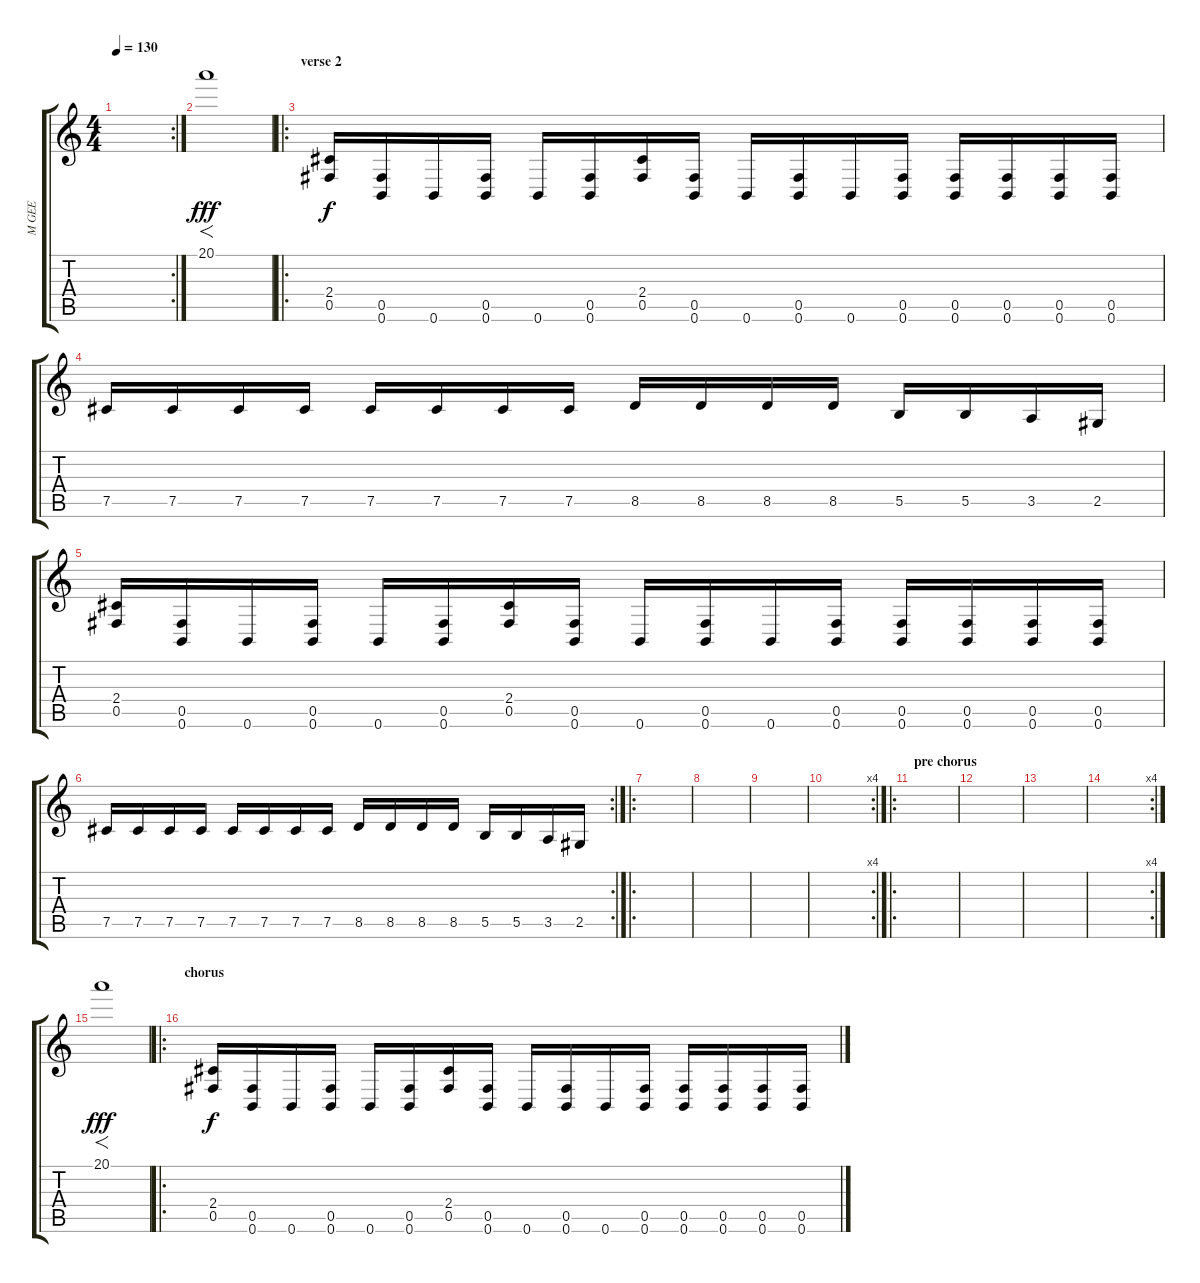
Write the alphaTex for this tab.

\track ("M GEE" "M GEE") {instrument distortionguitar}
\staff {score tabs}
\tuning (Db4 Ab3 E3 B2 Gb2 B1) {hide}
\rc 2
\ts (4 4)
\tempo 130
\clef g2
\ks c
|
20.1.1{f dy fff} |
\ro
\section ("" "verse 2")
(2.4 0.5).16{dy f} (0.5 0.6).16 0.6.16 (0.5 0.6).16 0.6.16 (0.5 0.6).16 (2.4 0.5).16 (0.5 0.6).16 0.6.16 (0.5 0.6).16 0.6.16 (0.5 0.6).16 (0.5 0.6).16 (0.5 0.6).16 (0.5 0.6).16 (0.5 0.6).16 |
7.5.16 7.5.16 7.5.16 7.5.16 7.5.16 7.5.16 7.5.16 7.5.16 8.5.16 8.5.16 8.5.16 8.5.16 5.5.16 5.5.16 3.5.16 2.5.16 |
(2.4 0.5).16 (0.5 0.6).16 0.6.16 (0.5 0.6).16 0.6.16 (0.5 0.6).16 (2.4 0.5).16 (0.5 0.6).16 0.6.16 (0.5 0.6).16 0.6.16 (0.5 0.6).16 (0.5 0.6).16 (0.5 0.6).16 (0.5 0.6).16 (0.5 0.6).16 |
\rc 2
7.5.16 7.5.16 7.5.16 7.5.16 7.5.16 7.5.16 7.5.16 7.5.16 8.5.16 8.5.16 8.5.16 8.5.16 5.5.16 5.5.16 3.5.16 2.5.16 |
\ro
|
|
|
\rc 4
|
\ro
\section ("" "pre chorus")
|
|
|
\rc 4
|
20.1.1{f dy fff} |
\ro
\section ("" "chorus")
(2.4 0.5).16{dy f} (0.5 0.6).16 0.6.16 (0.5 0.6).16 0.6.16 (0.5 0.6).16 (2.4 0.5).16 (0.5 0.6).16 0.6.16 (0.5 0.6).16 0.6.16 (0.5 0.6).16 (0.5 0.6).16 (0.5 0.6).16 (0.5 0.6).16 (0.5 0.6).16
